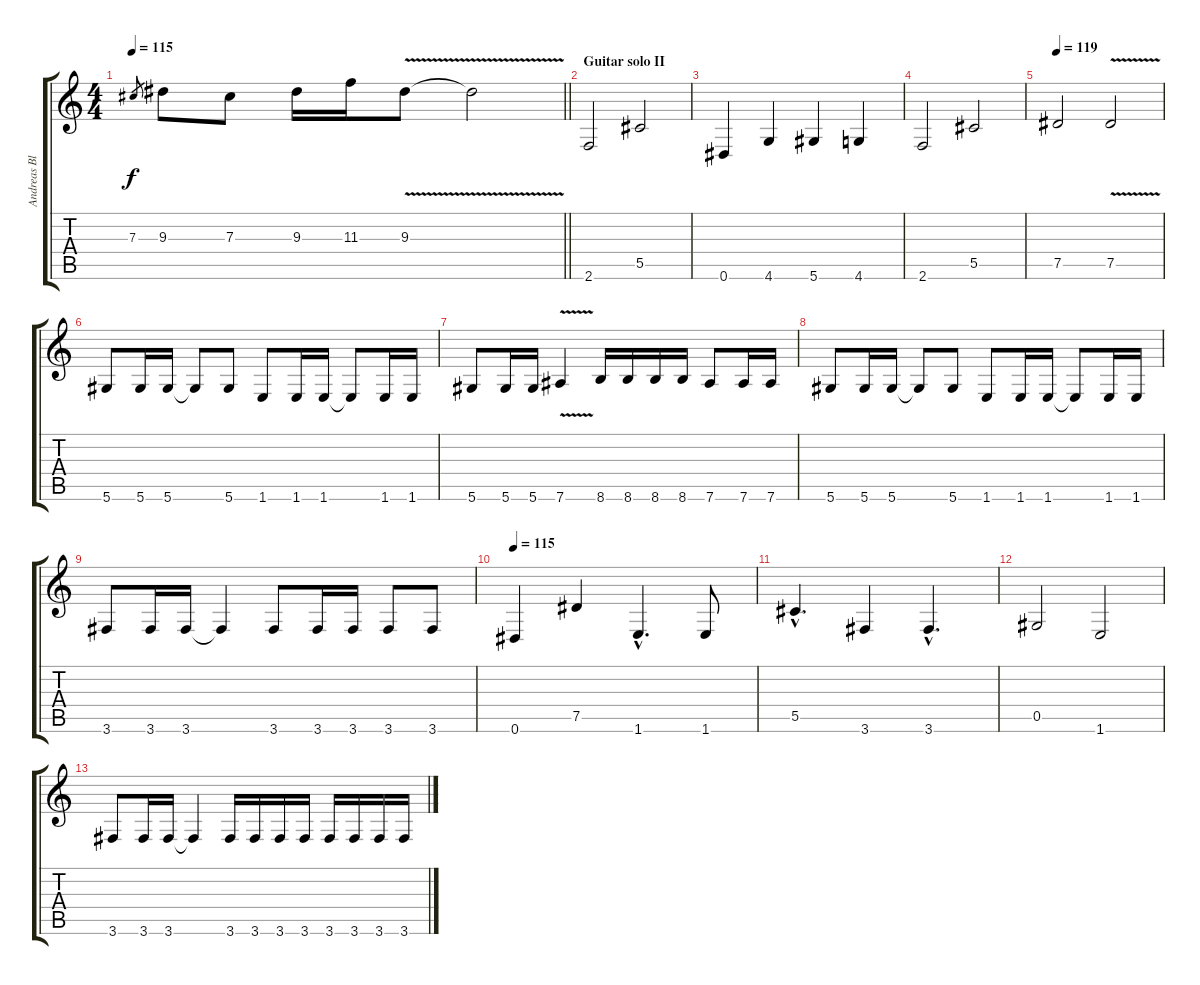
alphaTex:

\track ("Andreas Blomqvist" "Andreas Bl") {instrument electricbassfinger}
\staff {score tabs}
\tuning (Eb4 Bb3 Gb3 Db3 Ab2 Eb2) {hide}
\ts (4 4)
\tempo 115
\clef g2
\barLineRight lightlight
\ks c
7.3.8{gr dy f} 9.3.8 7.3.8 9.3.16 11.3.16 9.3{v}.8 9.3{t}.2 |
\section ("" "Guitar solo II")
2.6.2 5.5.2 |
0.6.4 4.6.4 5.6.4 4.6.4 |
2.6.2 5.5.2 |
\tempo 119
7.5.2 7.5{v}.2 |
5.6.8 5.6.16 5.6.16 5.6{t}.8 5.6.8 1.6.8 1.6.16 1.6.16 1.6{t}.8 1.6.16 1.6.16 |
5.6.8 5.6.16 5.6.16 7.6{v}.4 8.6.16 8.6.16 8.6.16 8.6.16 7.6.8 7.6.16 7.6.16 |
5.6.8 5.6.16 5.6.16 5.6{t}.8 5.6.8 1.6.8 1.6.16 1.6.16 1.6{t}.8 1.6.16 1.6.16 |
3.6.8 3.6.16 3.6.16 3.6{t}.4 3.6.8 3.6.16 3.6.16 3.6.8 3.6.8 |
\tempo 115
0.6.4 7.5.4 1.6{hac}.4{d} 1.6.8 |
5.5{hac}.4{d} 3.6.4 3.6{hac}.4{d} |
0.5.2 1.6.2 |
3.6.8 3.6.16 3.6.16 3.6{t}.4 3.6.16 3.6.16 3.6.16 3.6.16 3.6.16 3.6.16 3.6.16 3.6.16
